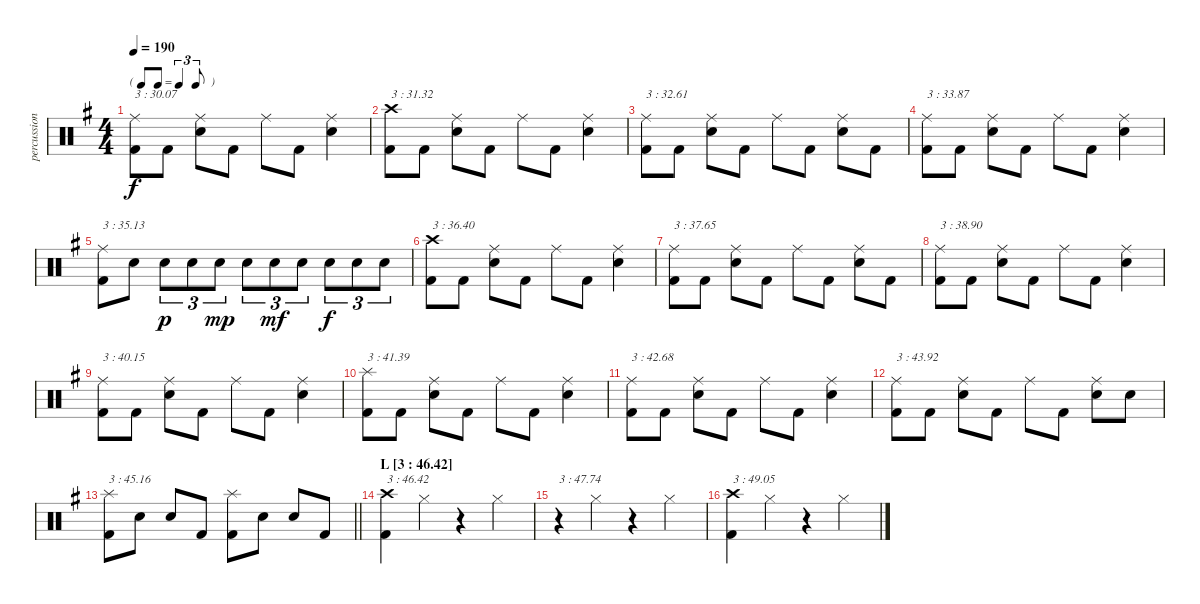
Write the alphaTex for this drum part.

\track ("percussion" "percussion") {instrument percussion}
\staff {score}
\articulation defaults
\ts (4 4)
\tf triplet8th
\tempo 190
\clef neutral
\ks g
("Ride (middle)" "Kick (hit) 2").8{txt "3 : 30.07" dy f} "Kick (hit) 2".8 ("Ride (middle)" "Electric Snare (hit)").8 "Kick (hit) 2".8 "Ride (middle)".8 "Kick (hit) 2".8 ("Ride (middle)" "Electric Snare (hit)").4 |
("Crash high (hit)" "Kick (hit) 2").8{txt "3 : 31.32"} "Kick (hit) 2".8 ("Ride (middle)" "Electric Snare (hit)").8 "Kick (hit) 2".8 "Ride (middle)".8 "Kick (hit) 2".8 ("Ride (middle)" "Electric Snare (hit)").4 |
("Ride (middle)" "Kick (hit) 2").8{txt "3 : 32.61"} "Kick (hit) 2".8 ("Ride (middle)" "Electric Snare (hit)").8 "Kick (hit) 2".8 "Ride (middle)".8 "Kick (hit) 2".8 ("Ride (middle)" "Electric Snare (hit)").8 "Kick (hit) 2".8 |
("Ride (middle)" "Kick (hit) 2").8{txt "3 : 33.87"} "Kick (hit) 2".8 ("Ride (middle)" "Electric Snare (hit)").8 "Kick (hit) 2".8 "Ride (middle)".8 "Kick (hit) 2".8 ("Ride (middle)" "Electric Snare (hit)").4 |
("Ride (middle)" "Kick (hit) 2").8{txt "3 : 35.13"} "Electric Snare (hit)".8 "Electric Snare (hit)".8{tu (3 2) dy p} "Electric Snare (hit)".8{tu (3 2)} "Electric Snare (hit)".8{tu (3 2) dy mp} "Electric Snare (hit)".8{tu (3 2)} "Electric Snare (hit)".8{tu (3 2) dy mf} "Electric Snare (hit)".8{tu (3 2)} "Electric Snare (hit)".8{tu (3 2) dy f} "Electric Snare (hit)".8{tu (3 2)} "Electric Snare (hit)".8{tu (3 2)} |
("Crash high (hit)" "Kick (hit) 2").8{txt "3 : 36.40"} "Kick (hit) 2".8 ("Ride (middle)" "Electric Snare (hit)").8 "Kick (hit) 2".8 "Ride (middle)".8 "Kick (hit) 2".8 ("Ride (middle)" "Electric Snare (hit)").4 |
("Ride (middle)" "Kick (hit) 2").8{txt "3 : 37.65"} "Kick (hit) 2".8 ("Ride (middle)" "Electric Snare (hit)").8 "Kick (hit) 2".8 "Ride (middle)".8 "Kick (hit) 2".8 ("Ride (middle)" "Electric Snare (hit)").8 "Kick (hit) 2".8 |
("Ride (middle)" "Kick (hit) 2").8{txt "3 : 38.90"} "Kick (hit) 2".8 ("Ride (middle)" "Electric Snare (hit)").8 "Kick (hit) 2".8 "Ride (middle)".8 "Kick (hit) 2".8 ("Ride (middle)" "Electric Snare (hit)").4 |
("Ride (middle)" "Kick (hit) 2").8{txt "3 : 40.15"} "Kick (hit) 2".8 ("Ride (middle)" "Electric Snare (hit)").8 "Kick (hit) 2".8 "Ride (middle)".8 "Kick (hit) 2".8 ("Ride (middle)" "Electric Snare (hit)").4 |
("Splash (hit)" "Kick (hit) 2").8{txt "3 : 41.39"} "Kick (hit) 2".8 ("Ride (middle)" "Electric Snare (hit)").8 "Kick (hit) 2".8 "Ride (middle)".8 "Kick (hit) 2".8 ("Ride (middle)" "Electric Snare (hit)").4 |
("Ride (middle)" "Kick (hit) 2").8{txt "3 : 42.68"} "Kick (hit) 2".8 ("Ride (middle)" "Electric Snare (hit)").8 "Kick (hit) 2".8 "Ride (middle)".8 "Kick (hit) 2".8 ("Ride (middle)" "Electric Snare (hit)").4 |
("Ride (middle)" "Kick (hit) 2").8{txt "3 : 43.92"} "Kick (hit) 2".8 ("Ride (middle)" "Electric Snare (hit)").8 "Kick (hit) 2".8 "Ride (middle)".8 "Kick (hit) 2".8 ("Ride (middle)" "Electric Snare (hit)").8 "Electric Snare (hit)".8 |
\barLineRight lightlight
("Splash (hit)" "Kick (hit) 2").8{txt "3 : 45.16"} "Electric Snare (hit)".8 "Electric Snare (hit)".8 "Kick (hit) 2".8 ("Splash (hit)" "Kick (hit) 2").8 "Electric Snare (hit)".8 "Electric Snare (hit)".8 "Kick (hit) 2".8 |
\section ("" "L [3 : 46.42]")
("Crash high (hit)" "Kick (hit) 2").4{txt "3 : 46.42"} "Hi-Hat (closed)".4 r.4 "Hi-Hat (closed)".4 |
r.4{txt "3 : 47.74"} "Hi-Hat (closed)".4 r.4 "Hi-Hat (closed)".4 |
("Crash high (hit)" "Kick (hit) 2").4{txt "3 : 49.05"} "Hi-Hat (closed)".4 r.4 "Hi-Hat (closed)".4
